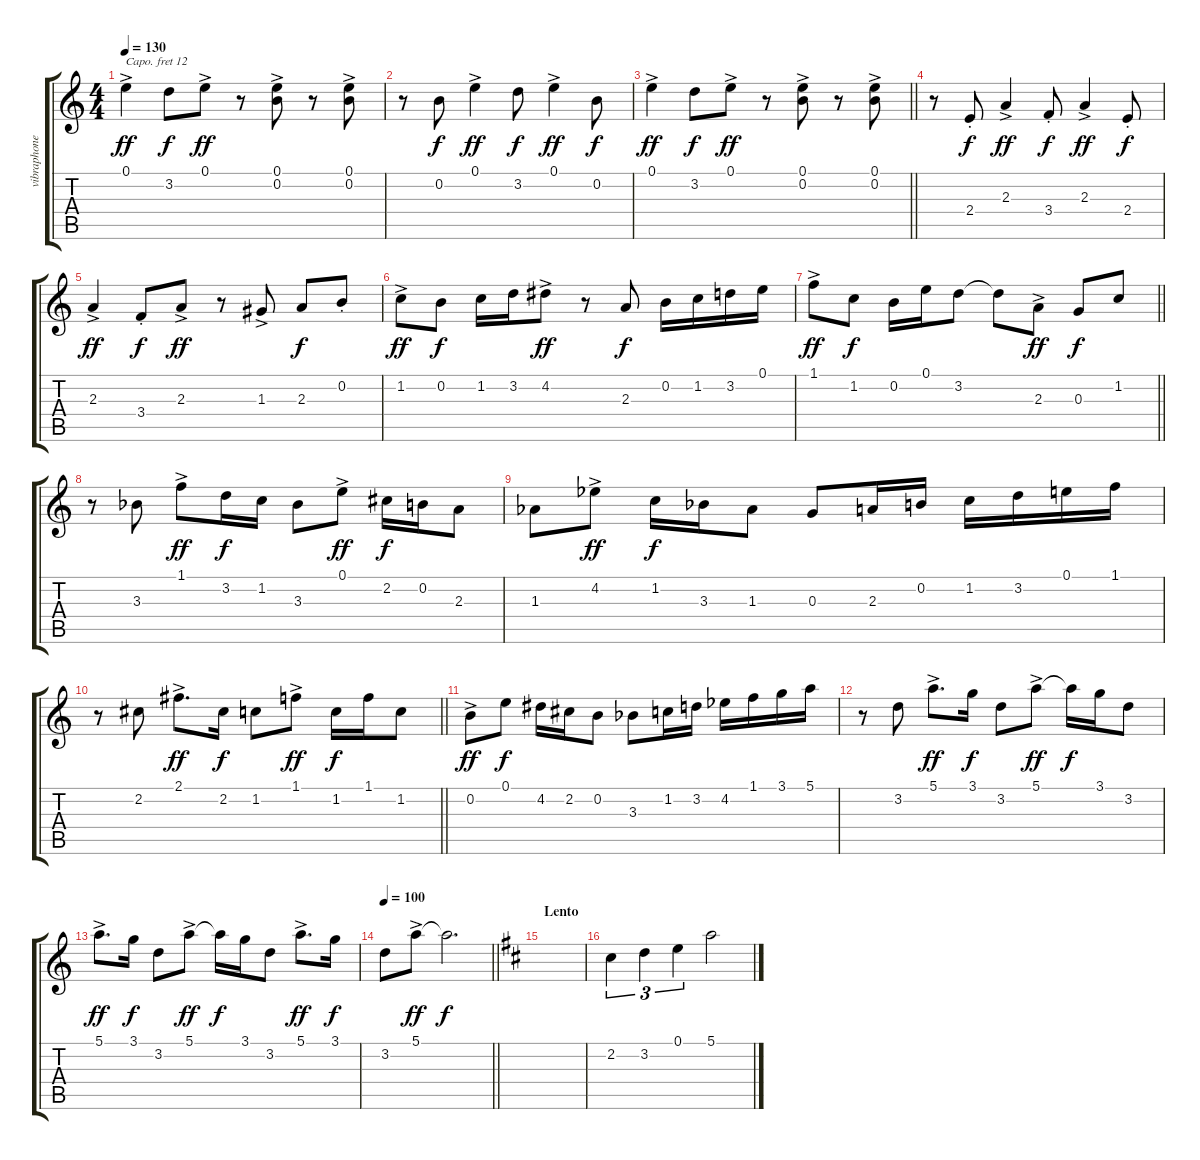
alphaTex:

\track ("vibraphone" "vibraphone") {instrument vibraphone}
\staff {score tabs}
\capo 12
\tuning (E4 B3 G3 D3 A2 E2) {hide}
\ts (4 4)
\tempo 130
\clef g2
\ks c
0.1{ac}.4{dy ff} 3.2.8{dy f} 0.1{ac}.8{dy ff} r.8 (0.1{ac} 0.2{ac}).8 r.8 (0.1{ac} 0.2{ac}).8 |
r.8 0.2.8{dy f} 0.1{ac}.4{dy ff} 3.2.8{dy f} 0.1{ac}.4{dy ff} 0.2.8{dy f} |
\barLineRight lightlight
0.1{ac}.4{dy ff} 3.2.8{dy f} 0.1{ac}.8{dy ff} r.8 (0.1{ac} 0.2{ac}).8 r.8 (0.1{ac} 0.2{ac}).8 |
r.8 2.4{st}.8{dy f} 2.3{ac}.4{dy ff} 3.4{st}.8{dy f} 2.3{ac}.4{dy ff} 2.4{st}.8{dy f} |
2.3{ac}.4{dy ff} 3.4{st}.8{dy f} 2.3{ac}.8{dy ff} r.8 1.3{ac}.8 2.3.8{dy f} 0.2{st}.8 |
1.2{ac}.8{dy ff} 0.2.8{dy f} 1.2.16 3.2.16 4.2{ac}.8{dy ff} r.8 2.3.8{dy f} 0.2.16 1.2.16 3.2.16 0.1.16 |
\barLineRight lightlight
1.1{ac}.8{dy ff} 1.2.8{dy f} 0.2.16 0.1.16 3.2.8 3.2{t}.8 2.3{ac}.8{dy ff} 0.3.8{dy f} 1.2.8 |
r.8 3.3{acc b}.8 1.1{ac}.8{dy ff} 3.2.16{dy f} 1.2.16 3.3{acc b}.8 0.1{ac}.8{dy ff} 2.2.16{dy f} 0.2.16 2.3.8 |
1.3{acc b}.8 4.2{ac acc b}.8{dy ff} 1.2.16{dy f} 3.3{acc b}.16 1.3{acc b}.8 0.3.8 2.3.16 0.2.16 1.2.16 3.2.16 0.1.16 1.1.16 |
\barLineRight lightlight
r.8 2.2.8 2.1{ac}.8{d dy ff} 2.2.16{dy f} 1.2.8 1.1{ac}.8{dy ff} 1.2.16{dy f} 1.1.16 1.2.8 |
0.2{ac}.8{dy ff} 0.1.8{dy f} 4.2.16 2.2.16 0.2.8 3.3{acc b}.8 1.2.16 3.2.16 4.2{acc b}.16 1.1.16 3.1.16 5.1.16 |
r.8 3.2.8 5.1{ac}.8{d dy ff} 3.1.16{dy f} 3.2.8 5.1{ac}.8{dy ff} 5.1{t}.16{dy f} 3.1.16 3.2.8 |
5.1{ac}.8{d dy ff} 3.1.16{dy f} 3.2.8 5.1{ac}.8{dy ff} 5.1{t}.16{dy f} 3.1.16 3.2.8 5.1{ac}.8{d dy ff} 3.1.16{dy f} |
\tempo 100
\barLineRight lightlight
3.2.8 5.1{ac}.8{dy ff} 5.1{t}.2{d dy f} |
\section ("" "Lento")
\ks d
|
2.2.4{tu (3 2)} 3.2.4{tu (3 2)} 0.1.4{tu (3 2)} 5.1.2
